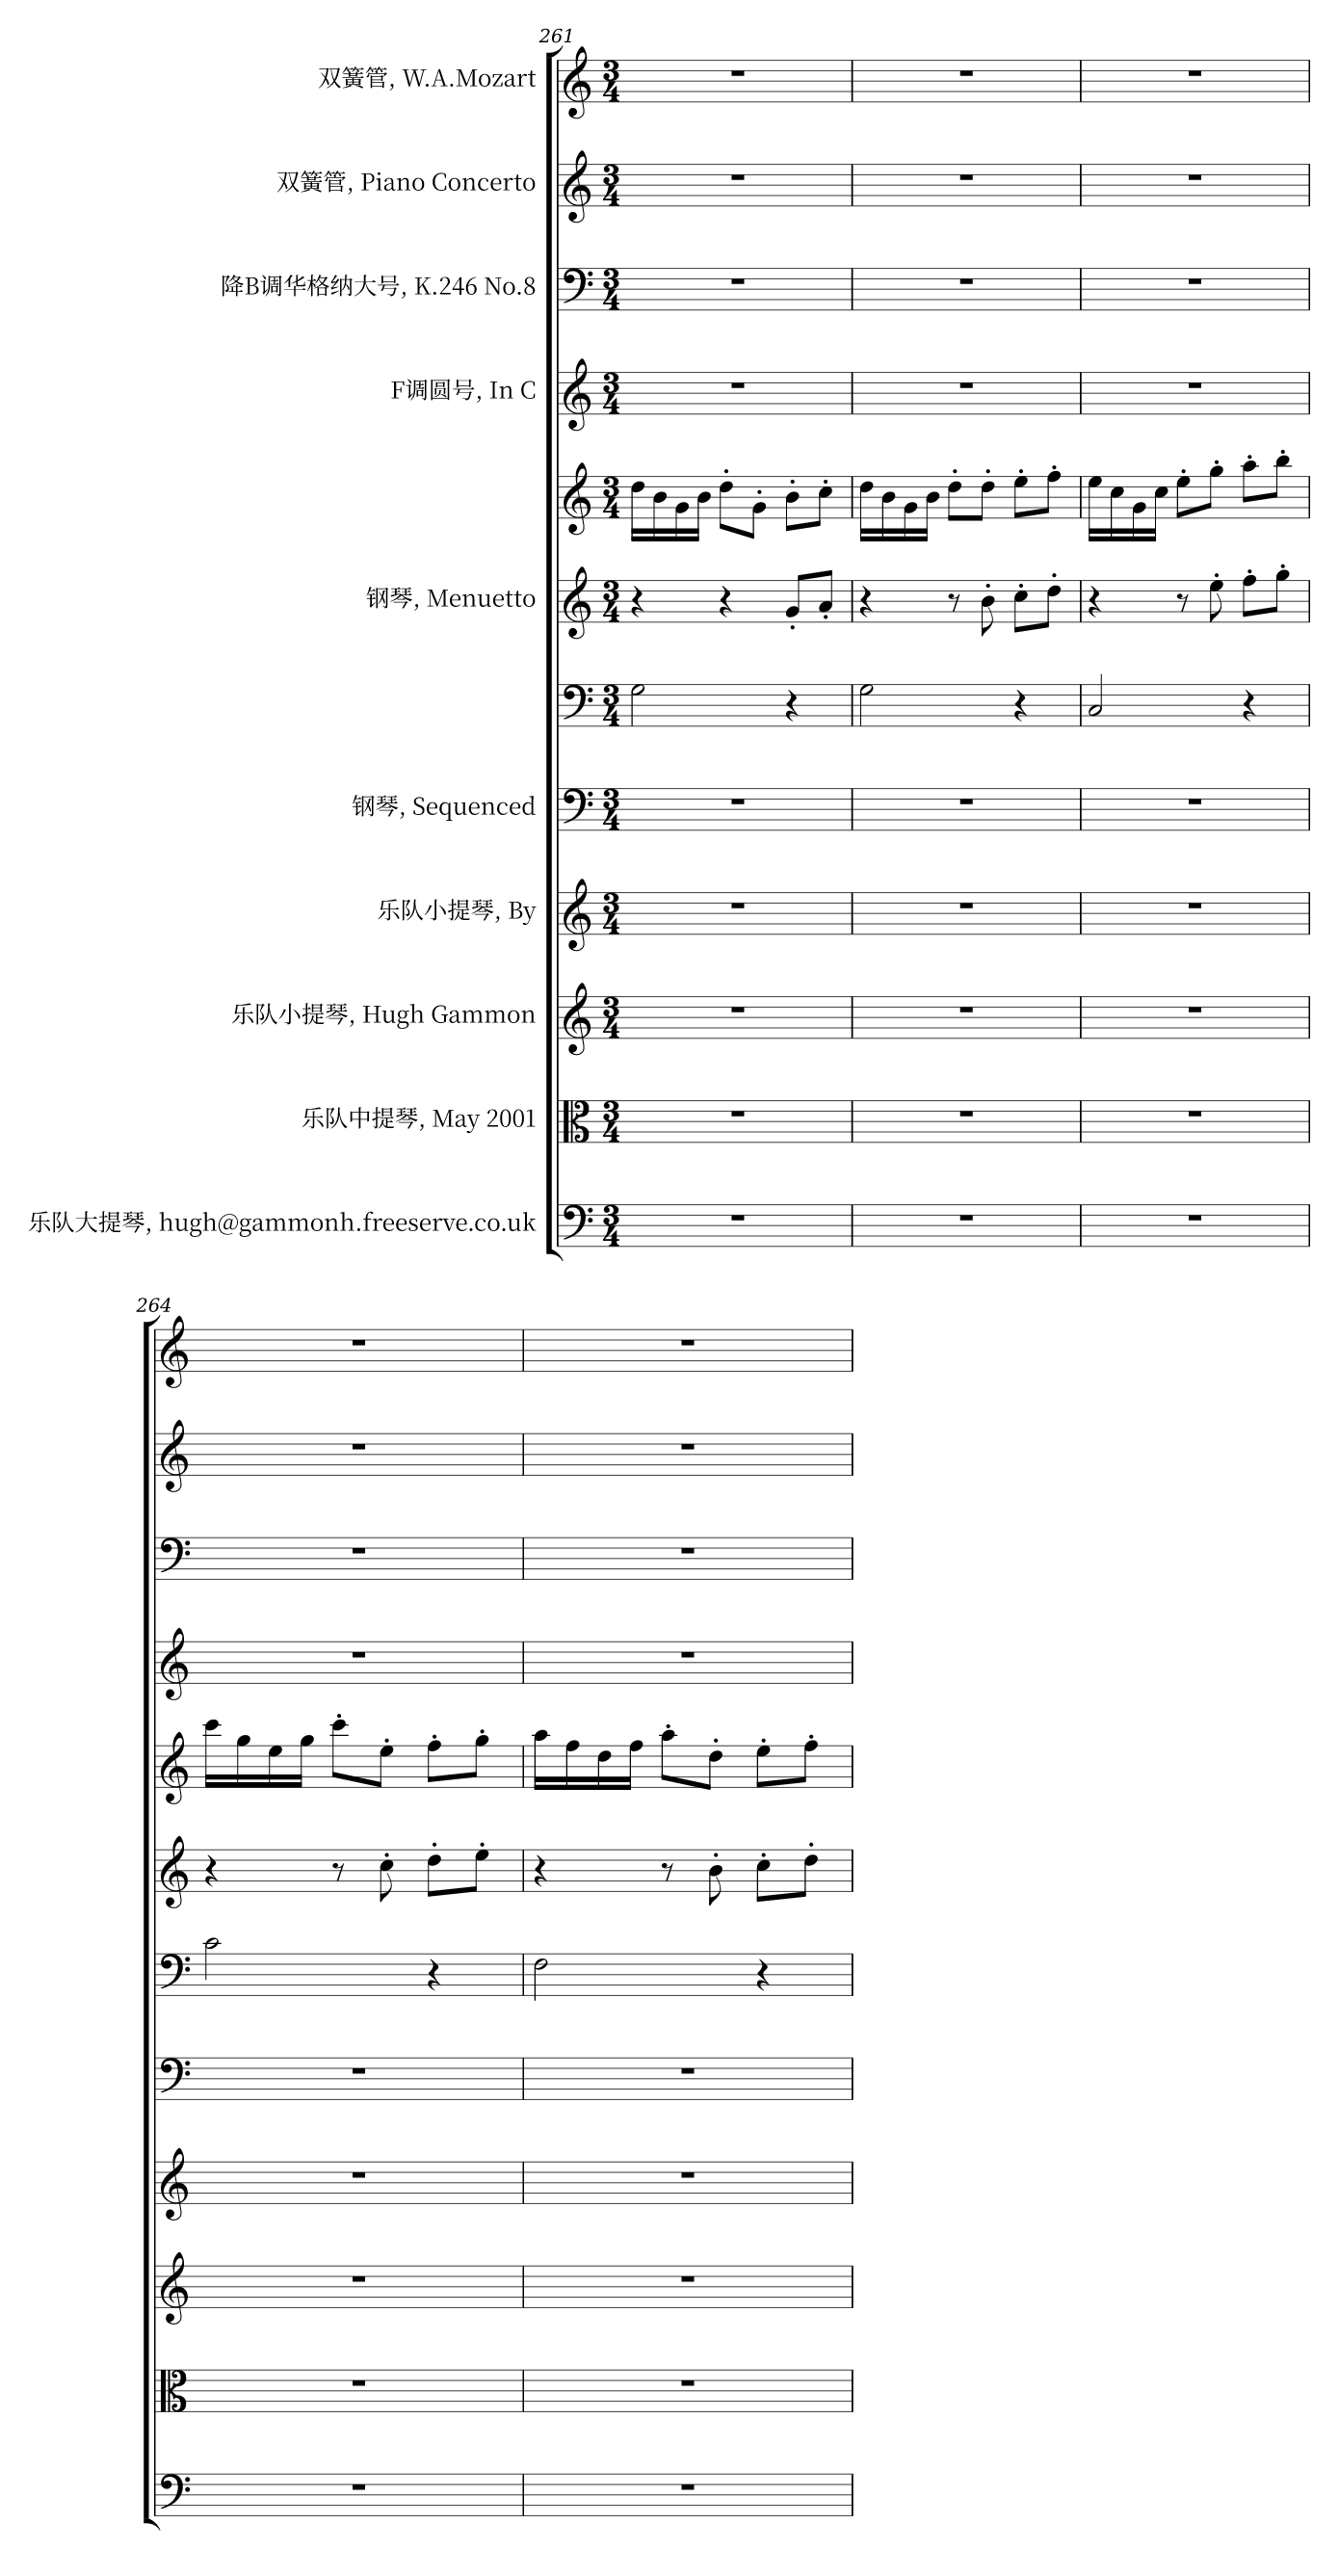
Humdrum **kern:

**kern	**kern	**kern	**kern	**kern	**kern	**kern	**kern	**kern	**kern	**kern	**kern
*part10	*part9	*part8	*part7	*part6	*part6	*part5	*part5	*part4	*part3	*part2	*part1
*staff12	*staff11	*staff10	*staff9	*staff8	*staff7	*staff6	*staff5	*staff4	*staff3	*staff2	*staff1
*I"乐队大提琴, hugh@gammonh.freeserve.co.uk	*I"乐队中提琴, May 2001	*I"乐队小提琴, Hugh Gammon	*I"乐队小提琴,         By	*I"钢琴, Sequenced	*	*I"钢琴, Menuetto	*	*I"F调圆号, In C	*I"降B调华格纳大号, K.246 No.8	*I"双簧管, Piano Concerto	*I"双簧管, W.A.Mozart
*clefF4	*clefC3	*clefG2	*clefG2	*clefF4	*clefF4	*clefG2	*clefG2	*clefG2	*clefF4	*clefG2	*clefG2
*	*	*	*	*	*	*	*	*ITrd4c7	*ITrd1c2	*	*
*k[]	*k[]	*k[]	*k[]	*k[]	*k[]	*k[]	*k[]	*k[b-]	*k[b-e-]	*k[]	*k[]
*M3/4	*M3/4	*M3/4	*M3/4	*M3/4	*M3/4	*M3/4	*M3/4	*M3/4	*M3/4	*M3/4	*M3/4
=261	=261	=261	=261	=261	=261	=261	=261	=261	=261	=261	=261
2.r	2.r	2.r	2.r	2.r	2G\	4r	16dd\LL	2.r	2.r	2.r	2.r
.	.	.	.	.	.	.	16b\	.	.	.	.
.	.	.	.	.	.	.	16g\	.	.	.	.
.	.	.	.	.	.	.	16b\JJ	.	.	.	.
.	.	.	.	.	.	4r	8dd'\L	.	.	.	.
.	.	.	.	.	.	.	8g'\J	.	.	.	.
.	.	.	.	.	4r	8g'/L	8b'\L	.	.	.	.
.	.	.	.	.	.	8a'/J	8cc'\J	.	.	.	.
!!LO:PB:g=z
=262	=262	=262	=262	=262	=262	=262	=262	=262	=262	=262	=262
2.r	2.r	2.r	2.r	2.r	2G\	4r	16dd\LL	2.r	2.r	2.r	2.r
.	.	.	.	.	.	.	16b\	.	.	.	.
.	.	.	.	.	.	.	16g\	.	.	.	.
.	.	.	.	.	.	.	16b\JJ	.	.	.	.
.	.	.	.	.	.	8r	8dd'\L	.	.	.	.
.	.	.	.	.	.	8b'\	8dd'\J	.	.	.	.
.	.	.	.	.	4r	8cc'\L	8ee'\L	.	.	.	.
.	.	.	.	.	.	8dd'\J	8ff'\J	.	.	.	.
=263	=263	=263	=263	=263	=263	=263	=263	=263	=263	=263	=263
2.r	2.r	2.r	2.r	2.r	2C/	4r	16ee\LL	2.r	2.r	2.r	2.r
.	.	.	.	.	.	.	16cc\	.	.	.	.
.	.	.	.	.	.	.	16g\	.	.	.	.
.	.	.	.	.	.	.	16cc\JJ	.	.	.	.
.	.	.	.	.	.	8r	8ee'\L	.	.	.	.
.	.	.	.	.	.	8ee'\	8gg'\J	.	.	.	.
.	.	.	.	.	4r	8ff'\L	8aa'\L	.	.	.	.
.	.	.	.	.	.	8gg'\J	8bb'\J	.	.	.	.
=264	=264	=264	=264	=264	=264	=264	=264	=264	=264	=264	=264
2.r	2.r	2.r	2.r	2.r	2c\	4r	16ccc\LL	2.r	2.r	2.r	2.r
.	.	.	.	.	.	.	16gg\	.	.	.	.
.	.	.	.	.	.	.	16ee\	.	.	.	.
.	.	.	.	.	.	.	16gg\JJ	.	.	.	.
.	.	.	.	.	.	8r	8ccc'\L	.	.	.	.
.	.	.	.	.	.	8cc'\	8ee'\J	.	.	.	.
.	.	.	.	.	4r	8dd'\L	8ff'\L	.	.	.	.
.	.	.	.	.	.	8ee'\J	8gg'\J	.	.	.	.
=265	=265	=265	=265	=265	=265	=265	=265	=265	=265	=265	=265
2.r	2.r	2.r	2.r	2.r	2F\	4r	16aa\LL	2.r	2.r	2.r	2.r
.	.	.	.	.	.	.	16ff\	.	.	.	.
.	.	.	.	.	.	.	16dd\	.	.	.	.
.	.	.	.	.	.	.	16ff\JJ	.	.	.	.
.	.	.	.	.	.	8r	8aa'\L	.	.	.	.
.	.	.	.	.	.	8b'\	8dd'\J	.	.	.	.
.	.	.	.	.	4r	8cc'\L	8ee'\L	.	.	.	.
.	.	.	.	.	.	8dd'\J	8ff'\J	.	.	.	.
=	=	=	=	=	=	=	=	=	=	=	=
*-	*-	*-	*-	*-	*-	*-	*-	*-	*-	*-	*-
